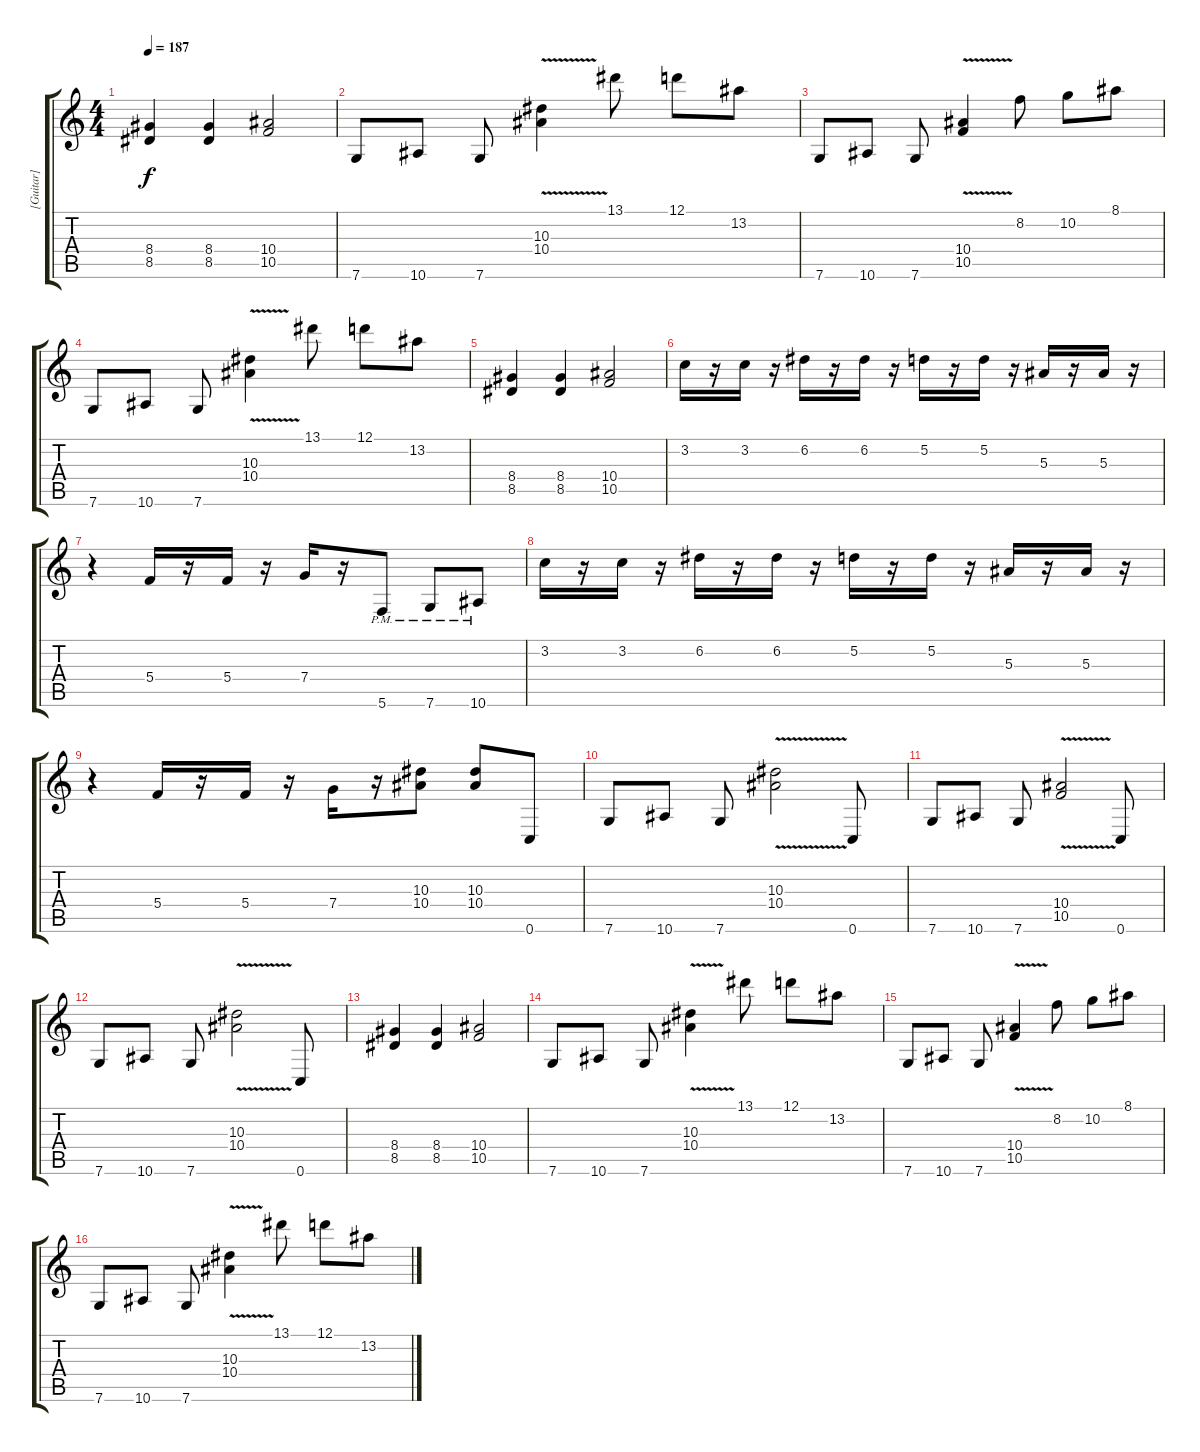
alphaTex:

\track ("[Guitar]" "[Guitar]") {instrument distortionguitar}
\staff {score tabs}
\tuning (D4 A3 F3 C3 G2 C2) {hide}
\ts (4 4)
\tempo 187
\clef g2
\ks c
(8.4 8.5).4{dy f} (8.4 8.5).4 (10.4 10.5).2 |
7.6.8 10.6.8 7.6.8 (10.3{v} 10.4{v}).4 13.1.8 12.1.8 13.2.8 |
7.6.8 10.6.8 7.6.8 (10.4{v} 10.5).4 8.2.8 10.2.8 8.1.8 |
7.6.8 10.6.8 7.6.8 (10.3{v} 10.4{v}).4 13.1.8 12.1.8 13.2.8 |
(8.4 8.5).4 (8.4 8.5).4 (10.4 10.5).2 |
3.2.16 r.16 3.2.16 r.16 6.2.16 r.16 6.2.16 r.16 5.2.16 r.16 5.2.16 r.16 5.3.16 r.16 5.3.16 r.16 |
r.4 5.4.16 r.16 5.4.16 r.16 7.4.16 r.16 5.6{pm}.8 7.6{pm}.8 10.6{pm}.8 |
3.2.16 r.16 3.2.16 r.16 6.2.16 r.16 6.2.16 r.16 5.2.16 r.16 5.2.16 r.16 5.3.16 r.16 5.3.16 r.16 |
r.4 5.4.16 r.16 5.4.16 r.16 7.4.16 r.16 (10.3 10.4).8 (10.3 10.4).8 0.6.8 |
7.6.8 10.6.8 7.6.8 (10.3{v} 10.4{v}).2 0.6.8 |
7.6.8 10.6.8 7.6.8 (10.4{v} 10.5).2 0.6.8 |
7.6.8 10.6.8 7.6.8 (10.3{v} 10.4{v}).2 0.6.8 |
(8.4 8.5).4 (8.4 8.5).4 (10.4 10.5).2 |
7.6.8 10.6.8 7.6.8 (10.3{v} 10.4{v}).4 13.1.8 12.1.8 13.2.8 |
7.6.8 10.6.8 7.6.8 (10.4{v} 10.5).4 8.2.8 10.2.8 8.1.8 |
7.6.8 10.6.8 7.6.8 (10.3{v} 10.4{v}).4 13.1.8 12.1.8 13.2.8
